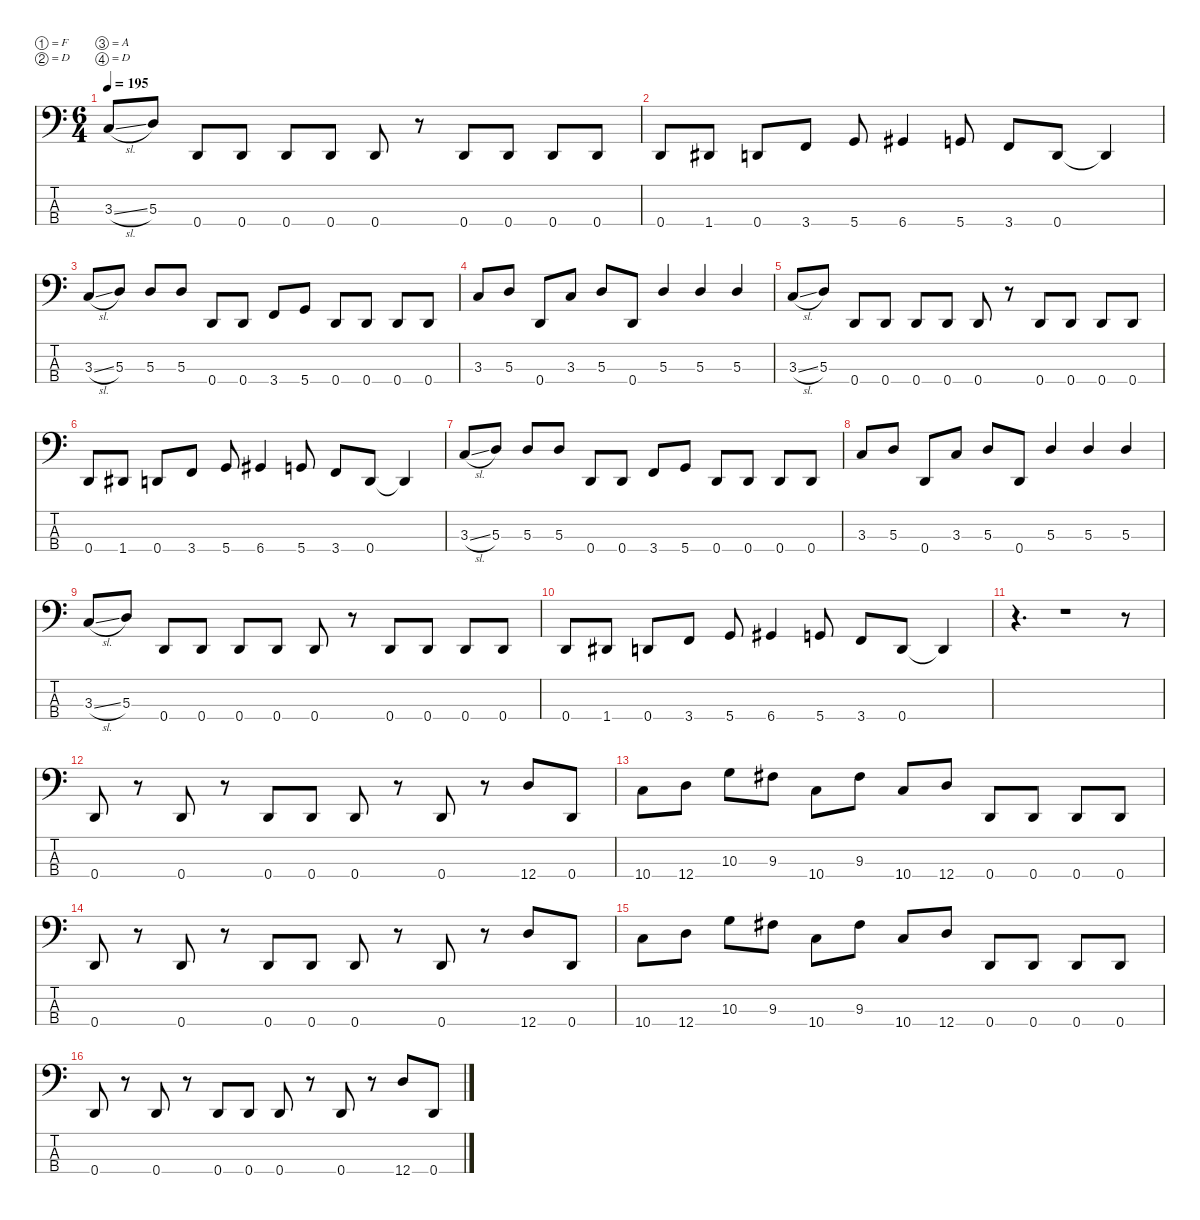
\defaultSystemsLayout 4
\hideDynamics
\bracketExtendMode nobrackets
\singleTrackTrackNamePolicy hidden
\multiTrackTrackNamePolicy hidden
\firstSystemTrackNameMode fullname
\firstSystemTrackNameOrientation horizontal
\otherSystemsTrackNameOrientation horizontal
\track ("Bass" "el.bs.") {instrument electricbassfinger}
\staff {score tabs}
\tuning (F2 D2 A1 D1)
\ts (6 4)
\tempo 195
\clef f4
\ks c
3.3{sl}.8{dy f beam Up} 5.3.8{beam Up} 0.4.8{beam Up} 0.4.8{beam Up} 0.4.8{beam Up} 0.4.8{beam Up} 0.4.8{beam Up} r.8{beam Up} 0.4.8{beam Up} 0.4.8{beam Up} 0.4.8{dy mp beam Up} 0.4.8{dy f beam Up} |
0.4.8{beam Up} 1.4{acc #}.8{beam Up} 0.4.8{beam Up} 3.4.8{beam Up} 5.4.8{beam Up} 6.4{acc #}.4{beam Up} 5.4.8{beam Up} 3.4.8{beam Up} 0.4.8{beam Up} 0.4{t}.4{beam Up} |
3.3{sl}.8{beam Up} 5.3.8{beam Up} 5.3.8{beam Up} 5.3.8{beam Up} 0.4.8{beam Up} 0.4.8{beam Up} 3.4.8{beam Up} 5.4.8{beam Up} 0.4.8{beam Up} 0.4.8{beam Up} 0.4.8{beam Up} 0.4.8{beam Up} |
3.3.8{beam Up} 5.3.8{beam Up} 0.4.8{beam Up} 3.3.8{beam Up} 5.3.8{beam Up} 0.4.8{beam Up} 5.3.4{beam Up} 5.3.4{beam Up} 5.3.4{beam Up} |
3.3{sl}.8{beam Up} 5.3.8{beam Up} 0.4.8{beam Up} 0.4.8{beam Up} 0.4.8{beam Up} 0.4.8{beam Up} 0.4.8{beam Up} r.8{beam Up} 0.4.8{beam Up} 0.4.8{beam Up} 0.4.8{dy mp beam Up} 0.4.8{dy f beam Up} |
0.4.8{beam Up} 1.4{acc #}.8{beam Up} 0.4.8{beam Up} 3.4.8{beam Up} 5.4.8{beam Up} 6.4{acc #}.4{beam Up} 5.4.8{beam Up} 3.4.8{beam Up} 0.4.8{beam Up} 0.4{t}.4{beam Up} |
3.3{sl}.8{beam Up} 5.3.8{beam Up} 5.3.8{beam Up} 5.3.8{beam Up} 0.4.8{beam Up} 0.4.8{beam Up} 3.4.8{beam Up} 5.4.8{beam Up} 0.4.8{beam Up} 0.4.8{beam Up} 0.4.8{beam Up} 0.4.8{beam Up} |
3.3.8{beam Up} 5.3.8{beam Up} 0.4.8{beam Up} 3.3.8{beam Up} 5.3.8{beam Up} 0.4.8{beam Up} 5.3.4{beam Up} 5.3.4{beam Up} 5.3.4{beam Up} |
3.3{sl}.8{beam Up} 5.3.8{beam Up} 0.4.8{beam Up} 0.4.8{beam Up} 0.4.8{beam Up} 0.4.8{beam Up} 0.4.8{beam Up} r.8{beam Up} 0.4.8{beam Up} 0.4.8{beam Up} 0.4.8{dy mp beam Up} 0.4.8{dy f beam Up} |
0.4.8{beam Up} 1.4{acc #}.8{beam Up} 0.4.8{beam Up} 3.4.8{beam Up} 5.4.8{beam Up} 6.4{acc #}.4{beam Up} 5.4.8{beam Up} 3.4.8{beam Up} 0.4.8{beam Up} 0.4{t}.4{beam Up} |
r.4{d beam Down} r.1{beam Down} r.8{beam Down} |
0.4.8{beam Up} r.8{beam Up} 0.4.8{beam Up} r.8{beam Up} 0.4.8{beam Up} 0.4.8{beam Up} 0.4.8{beam Up} r.8{beam Up} 0.4.8{beam Up} r.8{beam Up} 12.4.8{beam Up} 0.4.8{beam Up} |
10.4.8{beam Down} 12.4.8{beam Down} 10.3.8{beam Down} 9.3{acc #}.8{beam Down} 10.4.8{beam Down} 9.3{acc #}.8{beam Down} 10.4.8{beam Up} 12.4.8{beam Up} 0.4.8{beam Up} 0.4.8{beam Up} 0.4.8{beam Up} 0.4.8{beam Up} |
0.4.8{beam Up} r.8{beam Up} 0.4.8{beam Up} r.8{beam Up} 0.4.8{beam Up} 0.4.8{beam Up} 0.4.8{beam Up} r.8{beam Up} 0.4.8{beam Up} r.8{beam Up} 12.4.8{beam Up} 0.4.8{beam Up} |
10.4.8{beam Down} 12.4.8{beam Down} 10.3.8{beam Down} 9.3{acc #}.8{beam Down} 10.4.8{beam Down} 9.3{acc #}.8{beam Down} 10.4.8{beam Up} 12.4.8{beam Up} 0.4.8{beam Up} 0.4.8{beam Up} 0.4.8{beam Up} 0.4.8{beam Up} |
0.4.8{beam Up} r.8{beam Up} 0.4.8{beam Up} r.8{beam Up} 0.4.8{beam Up} 0.4.8{beam Up} 0.4.8{beam Up} r.8{beam Up} 0.4.8{beam Up} r.8{beam Up} 12.4.8{beam Up} 0.4.8{beam Up}
